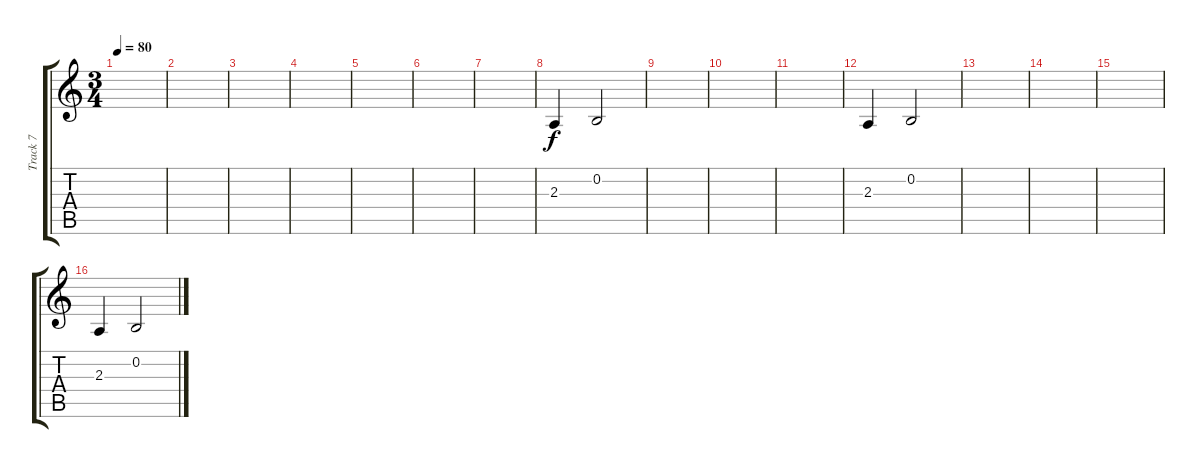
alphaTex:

\track ("Track 7" "Track 7") {instrument acousticgrandpiano}
\staff {score tabs}
\tuning (E4 B3 G3 D3 A2 E2) {hide}
\ts (3 4)
\tempo 80
\clef g2
\ks c
|
|
|
|
|
|
|
2.3.4 0.2.2 |
|
|
|
2.3.4 0.2.2 |
|
|
|
2.3.4 0.2.2
